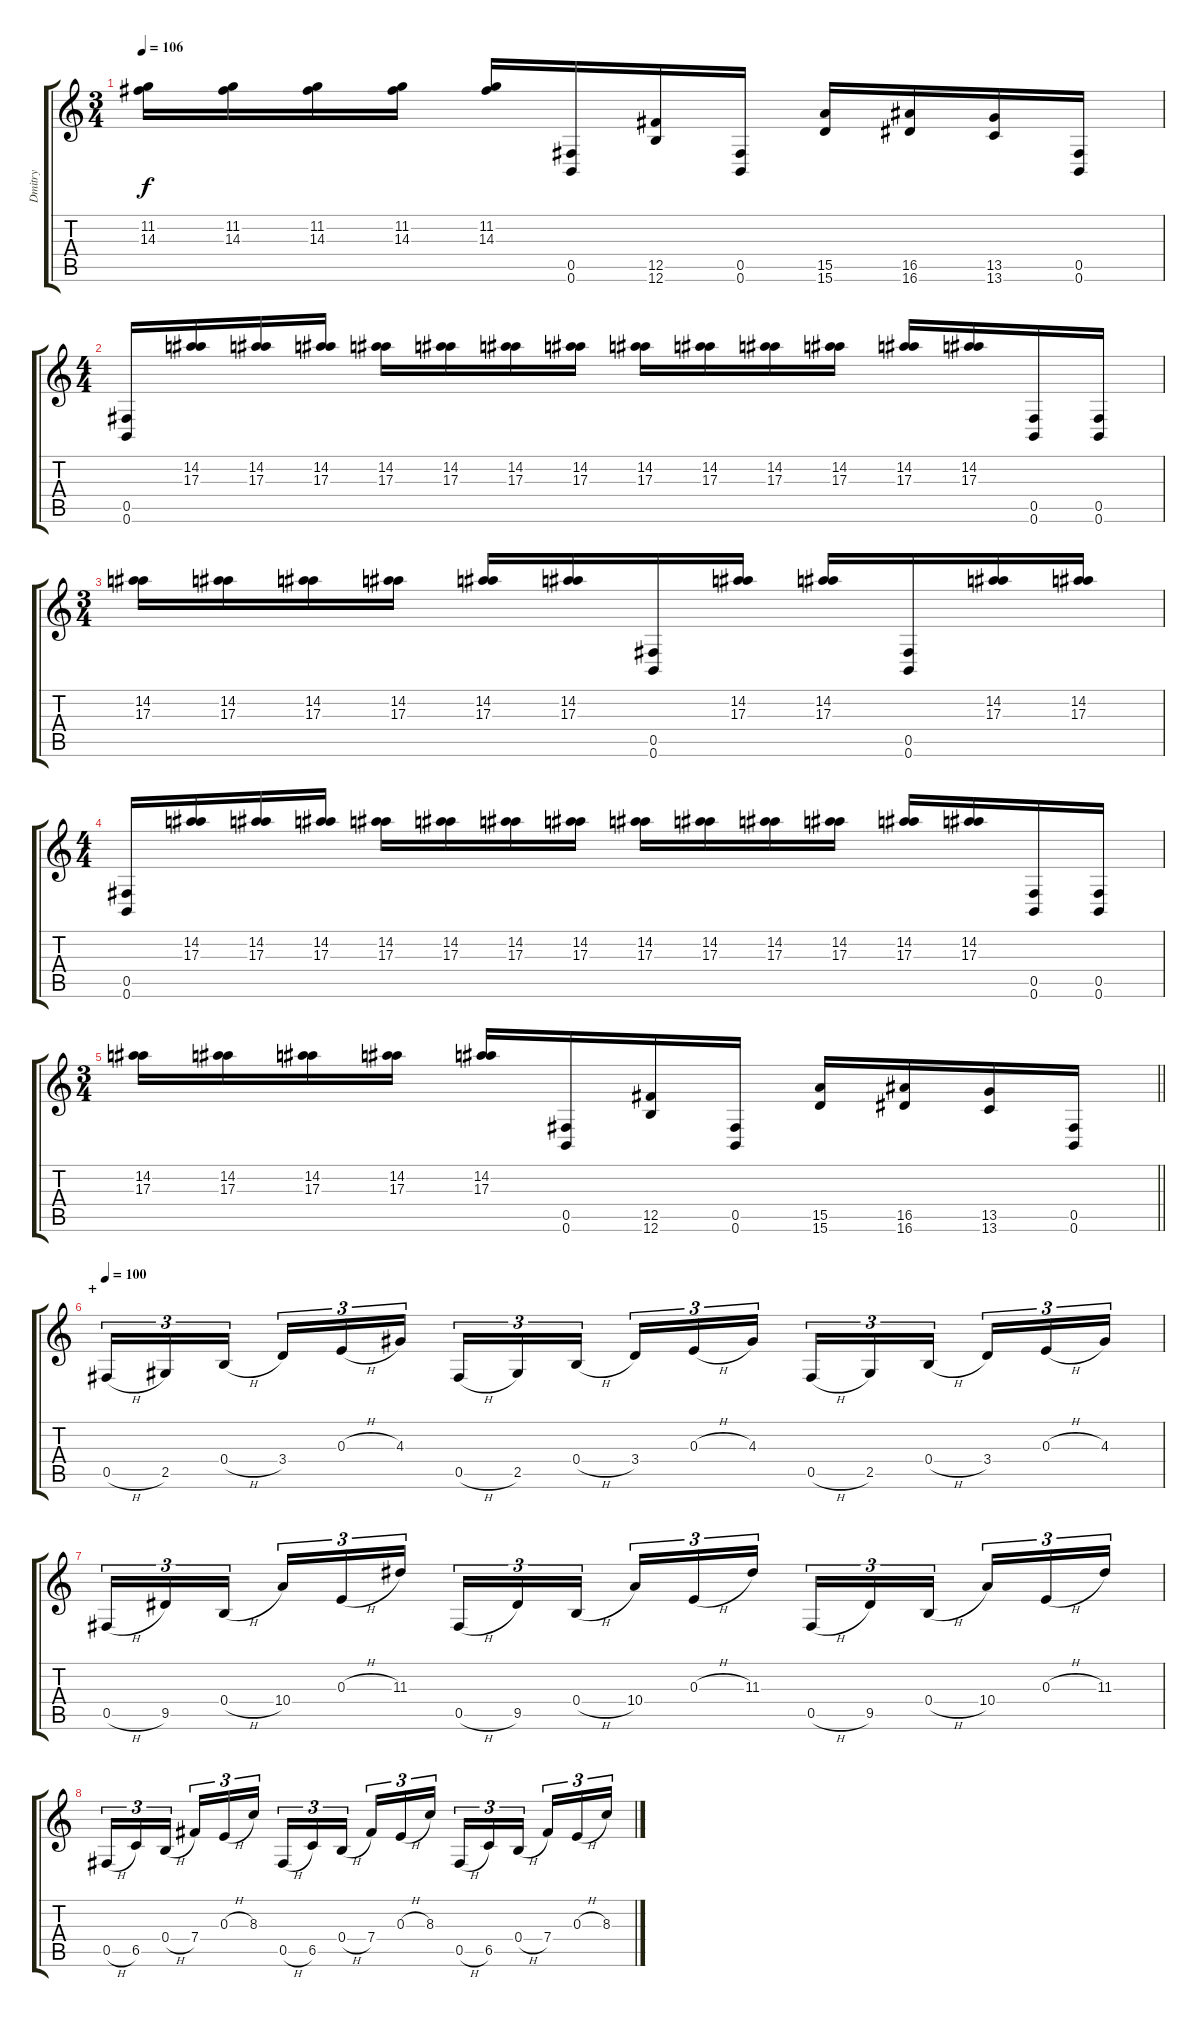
\track ("Dmitry" "Dmitry") {instrument distortionguitar}
\staff {score tabs}
\tuning (Db4 Ab3 E3 B2 Gb2 B1) {hide}
\ts (3 4)
\tempo 106
\clef g2
\ks c
(11.2 14.3).16{dy f} (11.2 14.3).16 (11.2 14.3).16 (11.2 14.3).16 (11.2 14.3).16 (0.5 0.6).16 (12.5 12.6).16 (0.5 0.6).16 (15.5 15.6).16 (16.5 16.6).16 (13.5 13.6).16 (0.5 0.6).16 |
\ts (4 4)
(0.5 0.6).16 (14.2 17.3).16 (14.2 17.3).16 (14.2 17.3).16 (14.2 17.3).16 (14.2 17.3).16 (14.2 17.3).16 (14.2 17.3).16 (14.2 17.3).16 (14.2 17.3).16 (14.2 17.3).16 (14.2 17.3).16 (14.2 17.3).16 (14.2 17.3).16 (0.5 0.6).16 (0.5 0.6).16 |
\ts (3 4)
(14.2 17.3).16 (14.2 17.3).16 (14.2 17.3).16 (14.2 17.3).16 (14.2 17.3).16 (14.2 17.3).16 (0.5 0.6).16 (14.2 17.3).16 (14.2 17.3).16 (0.5 0.6).16 (14.2 17.3).16 (14.2 17.3).16 |
\ts (4 4)
(0.5 0.6).16 (14.2 17.3).16 (14.2 17.3).16 (14.2 17.3).16 (14.2 17.3).16 (14.2 17.3).16 (14.2 17.3).16 (14.2 17.3).16 (14.2 17.3).16 (14.2 17.3).16 (14.2 17.3).16 (14.2 17.3).16 (14.2 17.3).16 (14.2 17.3).16 (0.5 0.6).16 (0.5 0.6).16 |
\ts (3 4)
\barLineRight lightlight
(14.2 17.3).16 (14.2 17.3).16 (14.2 17.3).16 (14.2 17.3).16 (14.2 17.3).16 (0.5 0.6).16 (12.5 12.6).16 (0.5 0.6).16 (15.5 15.6).16 (16.5 16.6).16 (13.5 13.6).16 (0.5 0.6).16 |
\section ("" "+")
\tempo 100
0.5{h}.16{tu (3 2)} 2.5.16{tu (3 2)} 0.4{h}.16{tu (3 2) beam splitsecondary} 3.4.16{tu (3 2)} 0.3{h}.16{tu (3 2)} 4.3.16{tu (3 2)} 0.5{h}.16{tu (3 2)} 2.5.16{tu (3 2)} 0.4{h}.16{tu (3 2) beam splitsecondary} 3.4.16{tu (3 2)} 0.3{h}.16{tu (3 2)} 4.3.16{tu (3 2)} 0.5{h}.16{tu (3 2)} 2.5.16{tu (3 2)} 0.4{h}.16{tu (3 2) beam splitsecondary} 3.4.16{tu (3 2)} 0.3{h}.16{tu (3 2)} 4.3.16{tu (3 2)} |
0.5{h}.16{tu (3 2)} 9.5.16{tu (3 2)} 0.4{h}.16{tu (3 2) beam splitsecondary} 10.4.16{tu (3 2)} 0.3{h}.16{tu (3 2)} 11.3.16{tu (3 2)} 0.5{h}.16{tu (3 2)} 9.5.16{tu (3 2)} 0.4{h}.16{tu (3 2) beam splitsecondary} 10.4.16{tu (3 2)} 0.3{h}.16{tu (3 2)} 11.3.16{tu (3 2)} 0.5{h}.16{tu (3 2)} 9.5.16{tu (3 2)} 0.4{h}.16{tu (3 2) beam splitsecondary} 10.4.16{tu (3 2)} 0.3{h}.16{tu (3 2)} 11.3.16{tu (3 2)} |
0.5{h}.16{tu (3 2)} 6.5.16{tu (3 2)} 0.4{h}.16{tu (3 2) beam splitsecondary} 7.4.16{tu (3 2)} 0.3{h}.16{tu (3 2)} 8.3.16{tu (3 2)} 0.5{h}.16{tu (3 2)} 6.5.16{tu (3 2)} 0.4{h}.16{tu (3 2) beam splitsecondary} 7.4.16{tu (3 2)} 0.3{h}.16{tu (3 2)} 8.3.16{tu (3 2)} 0.5{h}.16{tu (3 2)} 6.5.16{tu (3 2)} 0.4{h}.16{tu (3 2) beam splitsecondary} 7.4.16{tu (3 2)} 0.3{h}.16{tu (3 2)} 8.3.16{tu (3 2)}
